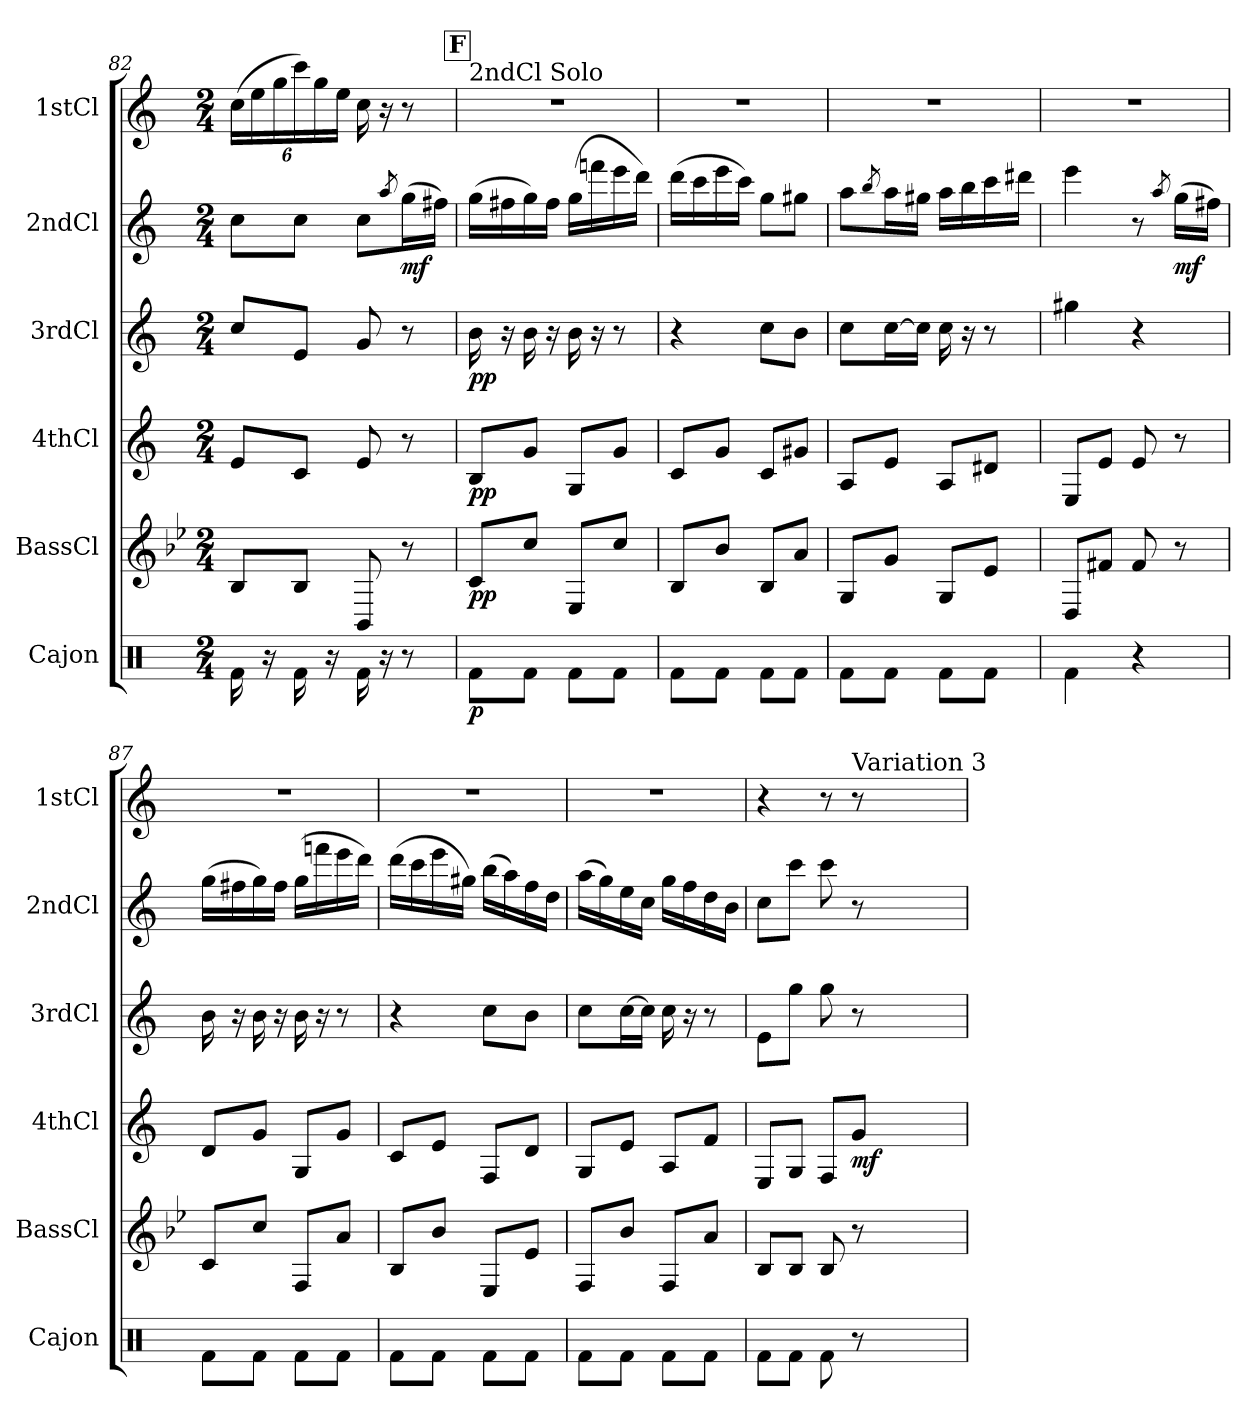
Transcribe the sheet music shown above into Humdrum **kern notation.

**kern	**dynam	**kern	**dynam	**kern	**dynam	**kern	**dynam	**kern	**dynam	**kern
*part6	*part6	*part5	*part5	*part4	*part4	*part3	*part3	*part2	*part2	*part1
*staff6	*staff6	*staff5	*staff5	*staff4	*staff4	*staff3	*staff3	*staff2	*staff2	*staff1
*I"Cajon	*	*I"BassCl	*	*I"4thCl	*	*I"3rdCl	*	*I"2ndCl	*	*I"1stCl
*I'Cajon	*	*I'BassCl	*	*I'4thCl	*	*I'3rdCl	*	*I'2ndCl	*	*I'1stCl
!!LO:PB:g=z
*clefX	*	*clefG2	*	*clefG2	*	*clefG2	*	*clefG2	*	*clefG2
*	*	*ITrd8c14	*	*ITrd1c2	*	*ITrd1c2	*	*ITrd1c2	*	*ITrd1c2
*k[]	*	*k[b-e-]	*	*k[b-e-]	*	*k[b-e-]	*	*k[b-e-]	*	*k[b-e-]
*M2/4	*	*M2/4	*	*M2/4	*	*M2/4	*	*M2/4	*	*M2/4
*	*	*	*	*	*	*	*	*	*	*Xbrackettup
=82	=82	=82	=82	=82	=82	=82	=82	=82	=82	=82
16Rf\	.	8BB-/L	.	8d/L	.	8b-/L	.	8b-\L	.	(24b-\LL
.	.	.	.	.	.	.	.	.	.	24dd\
16r	.	.	.	.	.	.	.	.	.	.
.	.	.	.	.	.	.	.	.	.	24ff\
16Rf\	.	8BB-/J	.	8B-/J	.	8d/J	.	8b-\J	.	24bb-\)
.	.	.	.	.	.	.	.	.	.	24ff\
16r	.	.	.	.	.	.	.	.	.	.
.	.	.	.	.	.	.	.	.	.	24dd\JJ
16Rf\	.	8BBB-/	.	8d/	.	8f/	.	8b-\L	.	16b-\
16r	.	.	.	.	.	.	.	.	.	16r
.	.	.	.	.	.	.	.	8qgg/	.	.
!	!	!	!	!	!	!	!	!	!LO:DY:b	!
8r	.	8r	.	8r	.	8r	.	(16ff\L	mf	8r
.	.	.	.	.	.	.	.	16een\JJ)	.	.
!!LO:REH:place=s1:a:B:fs=14:t=F
=83	=83	=83	=83	=83	=83	=83	=83	=83	=83	=83
!	!	!	!	!	!	!	!	!	!	!LO:TX:a:t=2ndCl Solo
!	!LO:DY:b	!	!LO:DY:b	!	!LO:DY:b	!	!LO:DY:b	!	!	!
8Rf\L	p	8C/L	pp	8A/L	pp	16a\	pp	(16ff\LL	.	2r
.	.	.	.	.	.	16r	.	16een\	.	.
8Rf\J	.	8c/J	.	8f/J	.	16a\	.	16ff\)	.	.
.	.	.	.	.	.	16r	.	16ee\JJ	.	.
8Rf\L	.	8EE-/L	.	8F/L	.	16a\	.	(16ff\LL	.	.
.	.	.	.	.	.	16r	.	16eee-X\	.	.
8Rf\J	.	8c/J	.	8f/J	.	8r	.	16ddd\	.	.
.	.	.	.	.	.	.	.	16ccc\JJ)	.	.
=84	=84	=84	=84	=84	=84	=84	=84	=84	=84	=84
8Rf\L	.	8BB-/L	.	8B-/L	.	4r	.	(16ccc\LL	.	2r
.	.	.	.	.	.	.	.	16bb-\	.	.
8Rf\J	.	8B-/J	.	8f/J	.	.	.	16ddd\	.	.
.	.	.	.	.	.	.	.	16bb-\JJ)	.	.
8Rf\L	.	8BB-/L	.	8B-/L	.	8b-\L	.	8ff\L	.	.
8Rf\J	.	8A/J	.	8f#X/J	.	8a\J	.	8ff#X\J	.	.
=85	=85	=85	=85	=85	=85	=85	=85	=85	=85	=85
8Rf\L	.	8GG/L	.	8G/L	.	8b-\L	.	8gg\L	.	2r
.	.	.	.	.	.	.	.	8qaa/	.	.
8Rf\J	.	8G/J	.	8d/J	.	[16b-\L	.	16gg\L	.	.
.	.	.	.	.	.	16b-\JJ]	.	16ff#X\JJ	.	.
8Rf\L	.	8GG/L	.	8G/L	.	16b-\	.	16gg\LL	.	.
.	.	.	.	.	.	16r	.	16aa\	.	.
8Rf\J	.	8E-/J	.	8c#X/J	.	8r	.	16bb-\	.	.
.	.	.	.	.	.	.	.	16ccc#X\JJ	.	.
!!LO:LB:g=z
=86	=86	=86	=86	=86	=86	=86	=86	=86	=86	=86
4Rf\	.	8DD/L	.	8D/L	.	4ff#X\	.	4ddd\	.	2r
.	.	8F#X/J	.	8d/J	.	.	.	.	.	.
4r	.	8F#/	.	8d/	.	4r	.	8r	.	.
.	.	.	.	.	.	.	.	8qgg/	.	.
!	!	!	!	!	!	!	!	!	!LO:DY:b	!
.	.	8r	.	8r	.	.	.	(16ff\LL	mf	.
.	.	.	.	.	.	.	.	16een\JJ)	.	.
=87	=87	=87	=87	=87	=87	=87	=87	=87	=87	=87
8Rf\L	.	8C/L	.	8c/L	.	16a\	.	(16ff\LL	.	2r
.	.	.	.	.	.	16r	.	16een\	.	.
8Rf\J	.	8c/J	.	8f/J	.	16a\	.	16ff\)	.	.
.	.	.	.	.	.	16r	.	16ee\JJ	.	.
8Rf\L	.	8FF/L	.	8F/L	.	16a\	.	(16ff\LL	.	.
.	.	.	.	.	.	16r	.	16eee-X\	.	.
8Rf\J	.	8A/J	.	8f/J	.	8r	.	16ddd\	.	.
.	.	.	.	.	.	.	.	16ccc\JJ)	.	.
=88	=88	=88	=88	=88	=88	=88	=88	=88	=88	=88
8Rf\L	.	8BB-/L	.	8B-/L	.	4r	.	(16ccc\LL	.	2r
.	.	.	.	.	.	.	.	16bb-\	.	.
8Rf\J	.	8B-/J	.	8d/J	.	.	.	16ddd\	.	.
.	.	.	.	.	.	.	.	16ff#X\JJ)	.	.
8Rf\L	.	8EE-/L	.	8E-/L	.	8b-\L	.	(16aa\LL	.	.
.	.	.	.	.	.	.	.	16gg\)	.	.
8Rf\J	.	8E-/J	.	8c/J	.	8a\J	.	16ee-\	.	.
.	.	.	.	.	.	.	.	16cc\JJ	.	.
=89	=89	=89	=89	=89	=89	=89	=89	=89	=89	=89
8Rf\L	.	8FF/L	.	8F/L	.	8b-\L	.	(16gg\LL	.	2r
.	.	.	.	.	.	.	.	16ff\)	.	.
8Rf\J	.	8B-/J	.	8d/J	.	[16b-\L	.	16dd\	.	.
.	.	.	.	.	.	16b-\JJ]	.	16b-\JJ	.	.
8Rf\L	.	8FF/L	.	8G/L	.	16b-\	.	16ff\LL	.	.
.	.	.	.	.	.	16r	.	16ee-\	.	.
8Rf\J	.	8A/J	.	8e-/J	.	8r	.	16cc\	.	.
.	.	.	.	.	.	.	.	16a\JJ	.	.
!!LO:PB:g=z
=90	=90	=90	=90	=90	=90	=90	=90	=90	=90	=90
8Rf\L	.	8BB-/L	.	8D/L	.	8d\L	.	8b-\L	.	4r
8Rf\J	.	8BB-/J	.	8F/J	.	8ff\J	.	8bb-\J	.	.
8Rf\	.	8BB-/	.	8E-/L	.	8ff\	.	8bb-\	.	8r
!	!	!	!	!	!	!	!	!	!	!LO:TX:a:t=Variation 3
!	!	!	!	!	!LO:DY:b	!	!	!	!	!
8r	.	8r	.	8f/J	mf	8r	.	8r	.	8r
=	=	=	=	=	=	=	=	=	=	=
*-	*-	*-	*-	*-	*-	*-	*-	*-	*-	*-
